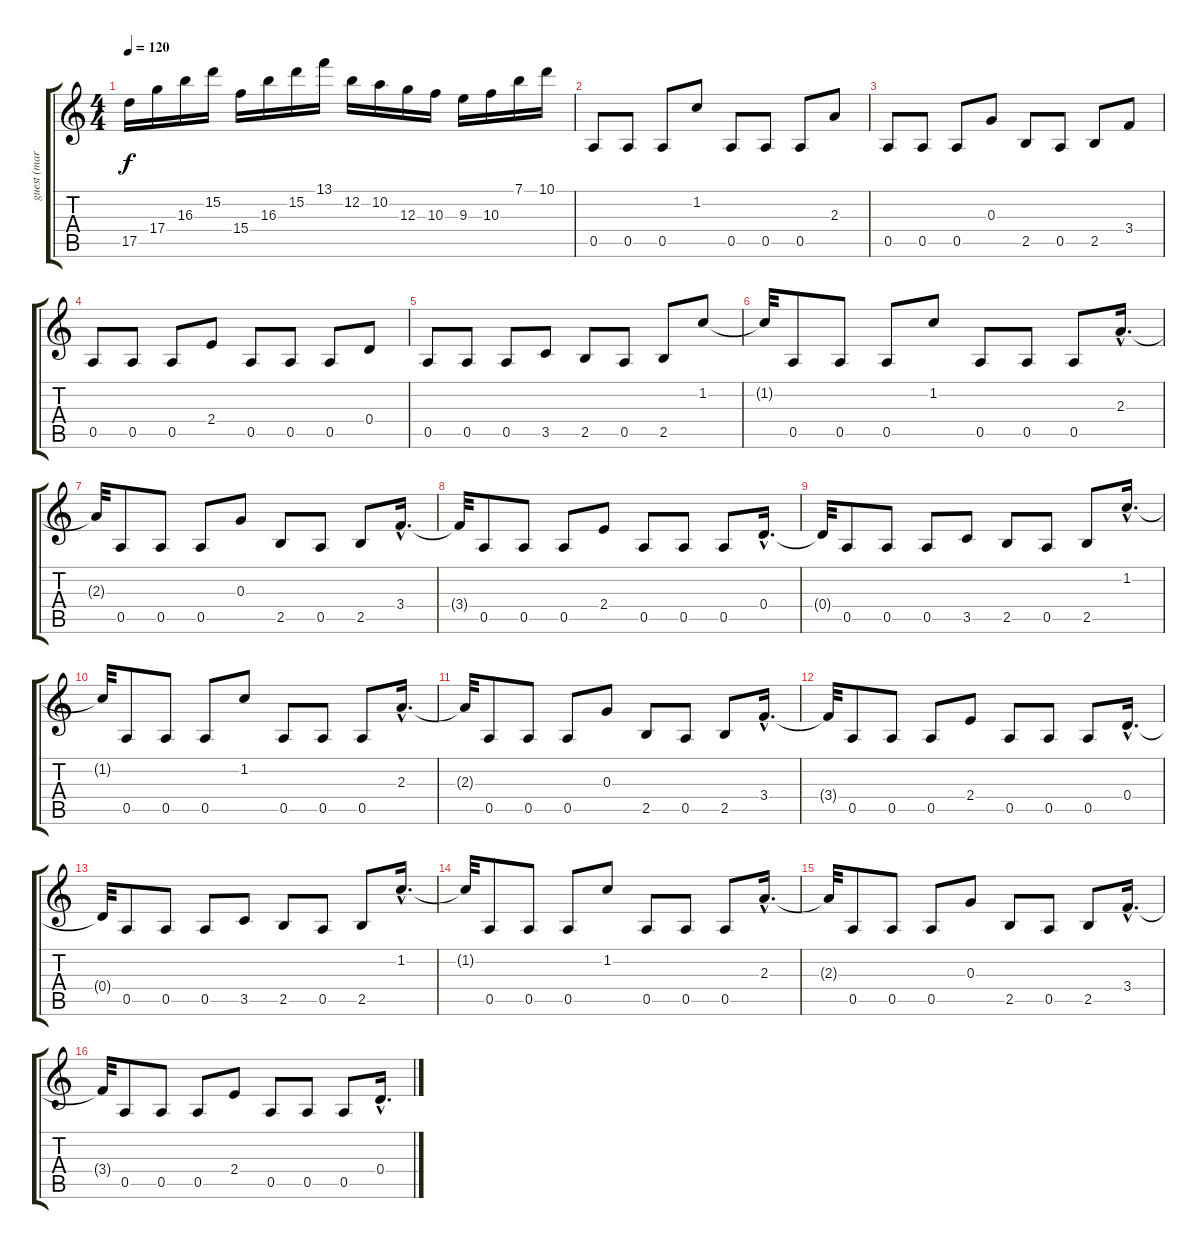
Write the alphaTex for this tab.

\track ("guest (mark) guitar / back up singer" "guest (mar") {instrument distortionguitar}
\staff {score tabs}
\tuning (E4 B3 G3 D3 A2 E2) {hide}
\ts (4 4)
\tempo 120
\clef g2
\ks c
17.5.16{dy f} 17.4.16 16.3.16 15.2.16 15.4.16 16.3.16 15.2.16 13.1.16 12.2.16 10.2.16 12.3.16 10.3.16 9.3.16 10.3.16 7.1.16 10.1.16 |
0.5.8 0.5.8 0.5.8 1.2.8 0.5.8 0.5.8 0.5.8 2.3.8 |
0.5.8 0.5.8 0.5.8 0.3.8 2.5.8 0.5.8 2.5.8 3.4.8 |
0.5.8 0.5.8 0.5.8 2.4.8 0.5.8 0.5.8 0.5.8 0.4.8 |
0.5.8 0.5.8 0.5.8 3.5.8 2.5.8 0.5.8 2.5.8 1.2.8 |
1.2{t}.32 0.5.8 0.5.8 0.5.8 1.2.8 0.5.8 0.5.8 0.5.8 2.3{hac}.16{d} |
2.3{t}.32 0.5.8 0.5.8 0.5.8 0.3.8 2.5.8 0.5.8 2.5.8 3.4{hac}.16{d} |
3.4{t}.32 0.5.8 0.5.8 0.5.8 2.4.8 0.5.8 0.5.8 0.5.8 0.4{hac}.16{d} |
0.4{t}.32 0.5.8 0.5.8 0.5.8 3.5.8 2.5.8 0.5.8 2.5.8 1.2{hac}.16{d} |
1.2{t}.32 0.5.8 0.5.8 0.5.8 1.2.8 0.5.8 0.5.8 0.5.8 2.3{hac}.16{d} |
2.3{t}.32 0.5.8 0.5.8 0.5.8 0.3.8 2.5.8 0.5.8 2.5.8 3.4{hac}.16{d} |
3.4{t}.32 0.5.8 0.5.8 0.5.8 2.4.8 0.5.8 0.5.8 0.5.8 0.4{hac}.16{d} |
0.4{t}.32 0.5.8 0.5.8 0.5.8 3.5.8 2.5.8 0.5.8 2.5.8 1.2{hac}.16{d} |
1.2{t}.32 0.5.8 0.5.8 0.5.8 1.2.8 0.5.8 0.5.8 0.5.8 2.3{hac}.16{d} |
2.3{t}.32 0.5.8 0.5.8 0.5.8 0.3.8 2.5.8 0.5.8 2.5.8 3.4{hac}.16{d} |
3.4{t}.32 0.5.8 0.5.8 0.5.8 2.4.8 0.5.8 0.5.8 0.5.8 0.4{hac}.16{d}
